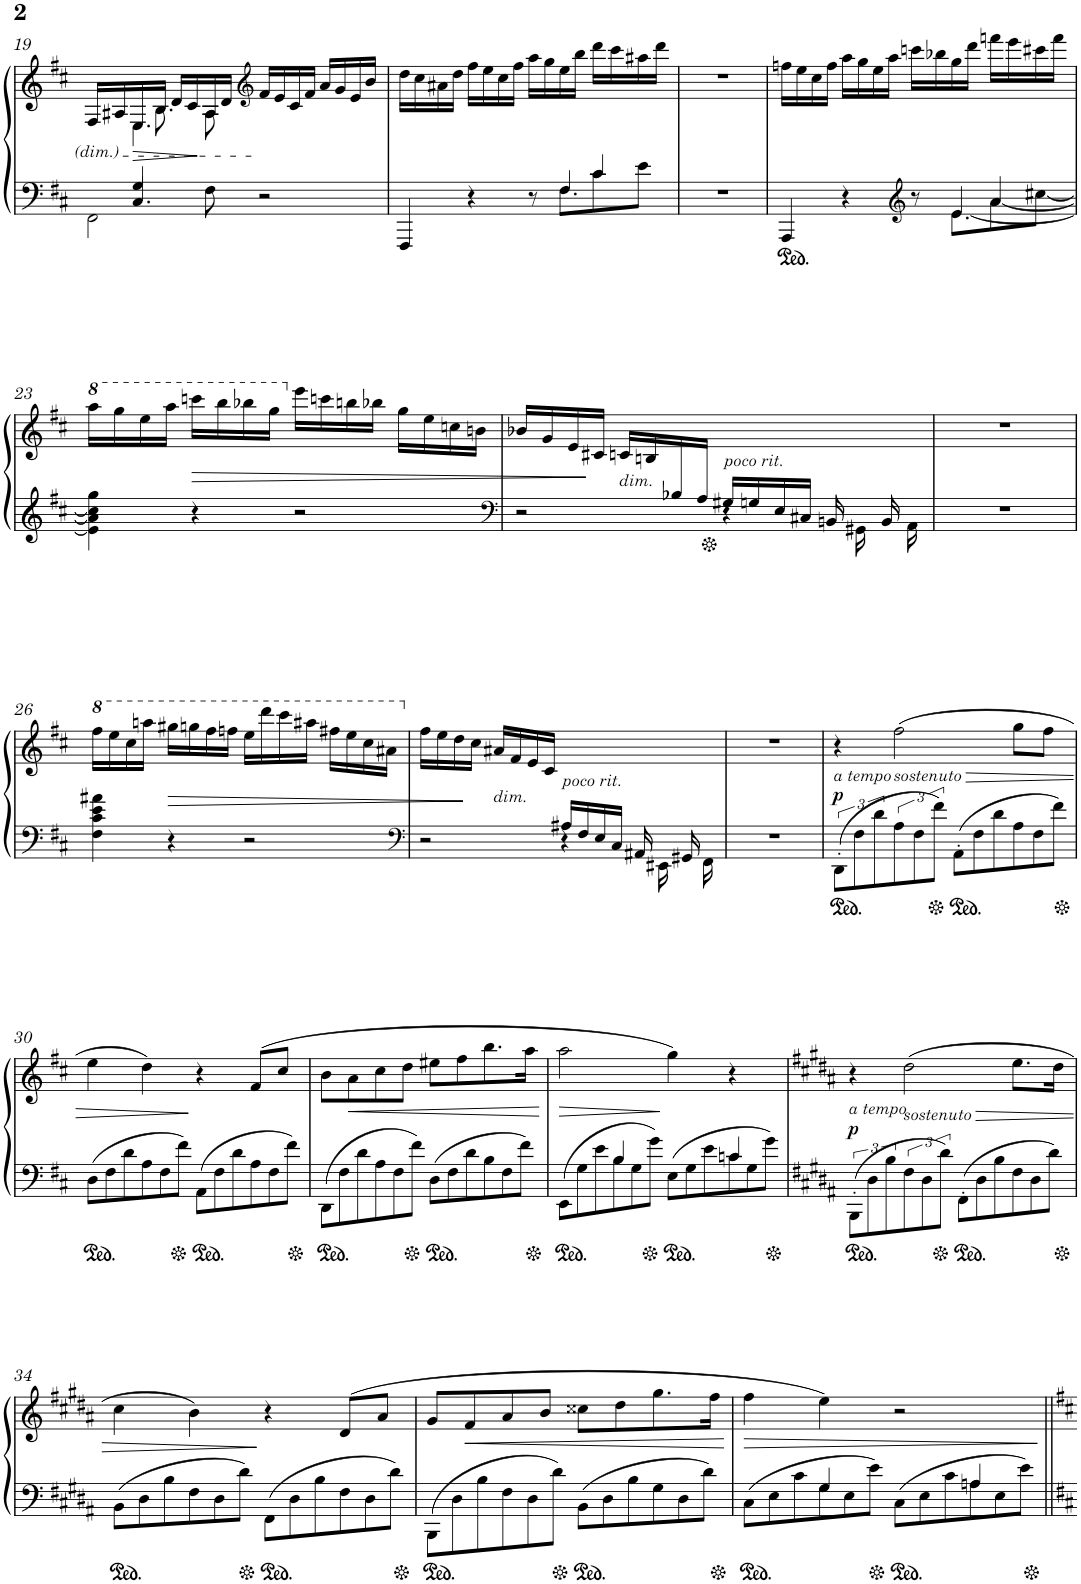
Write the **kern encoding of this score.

**kern	**kern	**dynam
*part1	*part1	*part1
*staff2	*staff1	*staff1/2
*I"Piano	*	*
*I'Pno.	*	*
!!LO:PB:g=z
*clefF4	*clefG2	*
*k[f#c#]	*k[f#c#]	*
*M4/4	*M4/4	*
=19	=19	=19
*^	*^	*
*	*^	*	*^	*
2FF#\	8ryy	8ryy	16F#/LL	8ryy	8.ryy	.
.	.	.	16A#X/	.	.	.
!	!	!	!	!	!	!LO:HP:b
.	4G/	4.C#/	16E/	4.E\	.	>
.	.	.	16B/JJ	.	8.B\	.
.	.	.	16d/LL	.	.	.
.	.	.	16c#/	.	.	.
.	8F#\	.	16A#/	.	8A#\	]
.	.	.	16d/JJ	.	.	.
*	*	*	*clefG2	*	*	*
2r	2ryy	2ryy	16f#/LL	2ryy	2ryy	.
.	.	.	16e/	.	.	.
.	.	.	16c#/	.	.	.
.	.	.	16f#/JJ	.	.	.
.	.	.	16a/LL	.	.	.
.	.	.	16g/	.	.	.
.	.	.	16e/	.	.	.
.	.	.	16b/JJ	.	.	.
*	*	*	*v	*v	*v	*
=20	=20	=20	=20	=20
4FFF#/	8ryy	2.ryy	16dd\LL	.
.	.	.	16cc#\	.
.	16ryy@	.	16a#X\	.
.	16ryy@	.	16dd\JJ	.
4r	16ryy@	.	16ff#\LL	.
.	16ryy@	.	16ee\	.
.	16ryy@	.	16cc#\	.
.	16ryy@	.	16ff#\JJ	.
8r	16ryy@	.	16aa\LL	.
.	16ryy@	.	16gg\	.
8F#\L	4.F#/	.	16ee\	.
.	.	.	16bb\JJ	.
8c#\	.	4c#/	16ddd\LL	.
.	.	.	16ccc#\	.
8e\J	.	.	16aa#X\	.
.	.	.	16ddd\JJ	.
*v	*v	*v	*	*
=21	=21	=21
1r	1r	.
=22	=22	=22
*^	*	*
*	*^	*	*
4AAA/	8ryy	2.ryy	16ffn\LL	.
.	.	.	16ee\	.
.	16ryy@	.	16cc#\	.
.	16ryy@	.	16ff\JJ	.
4r	16ryy@	.	16aa\LL	.
.	16ryy@	.	16gg\	.
.	16ryy@	.	16ee\	.
.	16ryy@	.	16aa\JJ	.
*clefG2	*	*	*	*
8r	16ryy@	.	16cccn\LL	.
.	16ryy@	.	16bb-X\	.
[8e\L	4.e/	.	16gg\	.
.	.	.	16ddd\JJ	.
[8a\	.	4a/	16fffn\LL	.
.	.	.	16eee\	.
[8cc#X\J	.	.	16ccc#X\	.
.	.	.	16fff\JJ	.
*v	*v	*v	*	*
!!LO:LB:g=z
=23	=23	=23
*	*8va	*
4e\] 4a\] 4cc#\] 4gg\	16aaa\LL	.
.	16ggg\	.
.	16eee\	.
.	16aaa\JJ	.
!	!	!LO:HP:b
4r	16ccccn\LL	>
.	16bbb\	.
.	16bbb-X\	.
.	16ggg\JJ	.
*	*X8va	*
2r	16eee\LL	.
.	16cccn\	.
.	16bbn\	.
.	16bb-X\JJ	.
.	16gg\LL	.
.	16ee\	.
.	16ccn\	.
.	16bn\JJ	.
=24	=24	=24
*clefF4	*	*
*^	*	*
4.ryy	2r	16b-X/LL	.
.	.	16g/	.
.	.	16e/	.
.	.	16c#X/JJ	]
!	!	!LO:TX:b:i:t=dim.	!
.	.	16cn/LL	.
.	.	16Bn/	.
16B-X/	.	8ryy	.
16A/JJ	.	.	.
!	!	!LO:TX:b:i:t=poco rit.	!
16G#X/LL	4r	16ryy	.
16Gn/	.	.	.
16E/	.	.	.
16C#X/JJ	.	.	.
16BBn/	16ryy	.	.
8.ryy	16GG#X\	16ryy	.
.	16BB/	8ryy	.
.	16AA\	.	.
*v	*v	*	*
=25	=25	=25
1r	1r	.
!!LO:LB:g=z
=26	=26	=26
*	*8va	*
4F#\ 4c#\ 4e\ 4a#X\	16fff#\LL	.
.	16eee\	.
.	16ccc#\	.
.	16aaan\JJ	.
!	!	!LO:HP:b
4r	16ggg#X\LL	>
.	16gggn\	.
.	16fff#\	.
.	16fffn\JJ	.
2r	16eee\LL	.
.	16dddd\	.
.	16cccc#\	.
.	16aaa#X\JJ	.
.	16fff#X\LL	.
.	16eee\	.
.	16ccc#\	.
.	16aa#X\JJ	.
=27	=27	=27
*clefF4	*	*
*^	*	*
*	*	*X8va	*
2ryy	2r	16ff#\LL	.
.	.	16ee\	.
.	.	16dd\	.
.	.	16cc#\JJ	]
!	!	!LO:TX:b:i:t=dim.	!
.	.	16a#X/LL	.
.	.	16f#/	.
.	.	16e/	.
.	.	16c#/JJ	.
!	!	!LO:TX:b:i:t=poco rit.	!
16A#X/LL	4r	16ryy	.
16F#/	.	.	.
16E/	.	.	.
16C#/JJ	.	.	.
16AA#X/	16ryy	.	.
8.ryy	16EE#X\	16ryy	.
.	16GG#X/	8ryy	.
.	16FF#\	.	.
*v	*v	*	*
=28	=28	=28
1r	1r	.
=29	=29	=29
!	!LO:TX:b:i:t=a tempo	!
!	!	!LO:DY:a=2
12DD'>\L	4r	p
12F#>\	.	.
12d>\	.	.
!	!LO:TX:b:i:t=sostenuto	!
!	!	!LO:HP:b
12A\	(2ff#\	>
12F#\	.	.
12f#\J	.	.
12AA'\L	.	.
12F#\	.	.
12d\	.	.
12A\	8gg\L	.
12F#\	.	.
.	8ff#\J	.
12f#\J	.	.
!!LO:LB:g=z
=30	=30	=30
12D\L	4ee\	.
12F#\	.	.
12d\	.	.
12A\	4dd\)	.
12F#\	.	.
12f#\J	.	.
*Xbrackettup	*	*
12AA\L	4r	]
12F#\	.	.
12d\	.	.
12A\	(8f#/L	.
12F#\	.	.
.	8cc#/J	.
12f#\J	.	.
=31	=31	=31
12DD\L	8b\L	.
12F#\	.	.
!	!	!LO:HP:b
.	8a\	<
12d\	.	.
12A\	8cc#\	.
12F#\	.	.
.	8dd\J	.
12f#\J	.	.
12D\L	8ee#X\L	.
12F#\	.	.
.	8ff#\	.
12d\	.	.
12B\	8.bb\	.
12F#\	.	.
12f#\J	.	.
.	16aa\Jk	.
.	.	[
=32	=32	=32
*^	*	*
!	!	!	!LO:HP:b
12EE\L	4ryy	2aa\	>
12G\	.	.	.
12e\	.	.	.
12B\	4B/	.	.
12G\	.	.	.
12g\J	.	.	.
12E\L	4ryy	4gg\)	]
12G\	.	.	.
12e\	.	.	.
12cn\	4c/	4r	.
12G\	.	.	.
12g\J	.	.	.
*v	*v	*	*
=33	=33	=33
*k[f#c#g#d#a#]	*k[f#c#g#d#a#]	*
*brackettup	*	*
!	!LO:TX:b:i:t=a tempo	!
!	!	!LO:DY:a=2
12BBB'>\L	4r	p
12D#>\	.	.
12B>\	.	.
!	!LO:TX:b:i:t=sostenuto	!
!	!	!LO:HP:b
12F#\	(2dd#\	>
12D#\	.	.
12d#\J	.	.
12FF#'\L	.	.
12D#\	.	.
12B\	.	.
12F#\	8.ee\L	.
12D#\	.	.
12d#\J	.	.
.	16dd#\Jk	.
!!LO:LB:g=z
=34	=34	=34
12BB\L	4cc#\	.
12D#\	.	.
12B\	.	.
12F#\	4b\)	.
12D#\	.	.
12d#\J	.	.
*Xbrackettup	*	*
12FF#\L	4r	]
12D#\	.	.
12B\	.	.
12F#\	(8d#/L	.
12D#\	.	.
.	8a#/J	.
12d#\J	.	.
=35	=35	=35
12BBB\L	8g#/L	.
12D#\	.	.
!	!	!LO:HP:b
.	8f#/	<
12B\	.	.
12F#\	8a#/	.
12D#\	.	.
.	8b/J	.
12d#\J	.	.
12BB\L	8cc##X\L	.
12D#\	.	.
.	8dd#\	.
12B\	.	.
12G#\	8.gg#\	.
12D#\	.	.
12d#\J	.	.
.	16ff#\Jk	.
.	.	[
=36	=36	=36
*^	*	*
!	!	!	!LO:HP:b
12C#\L	4ryy	4ff#\	>
12E\	.	.	.
12c#\	.	.	.
12G#\	4G#/	4ee\)	.
12E\	.	.	.
12e\J	.	.	.
12C#\L	4ryy	2r	.
12E\	.	.	.
12c#\	.	.	.
12An\	4A/	.	.
12E\	.	.	.
12e\J	.	.	.
*v	*v	*	*
.	.	]
=||	=||	=||
*-	*-	*-
